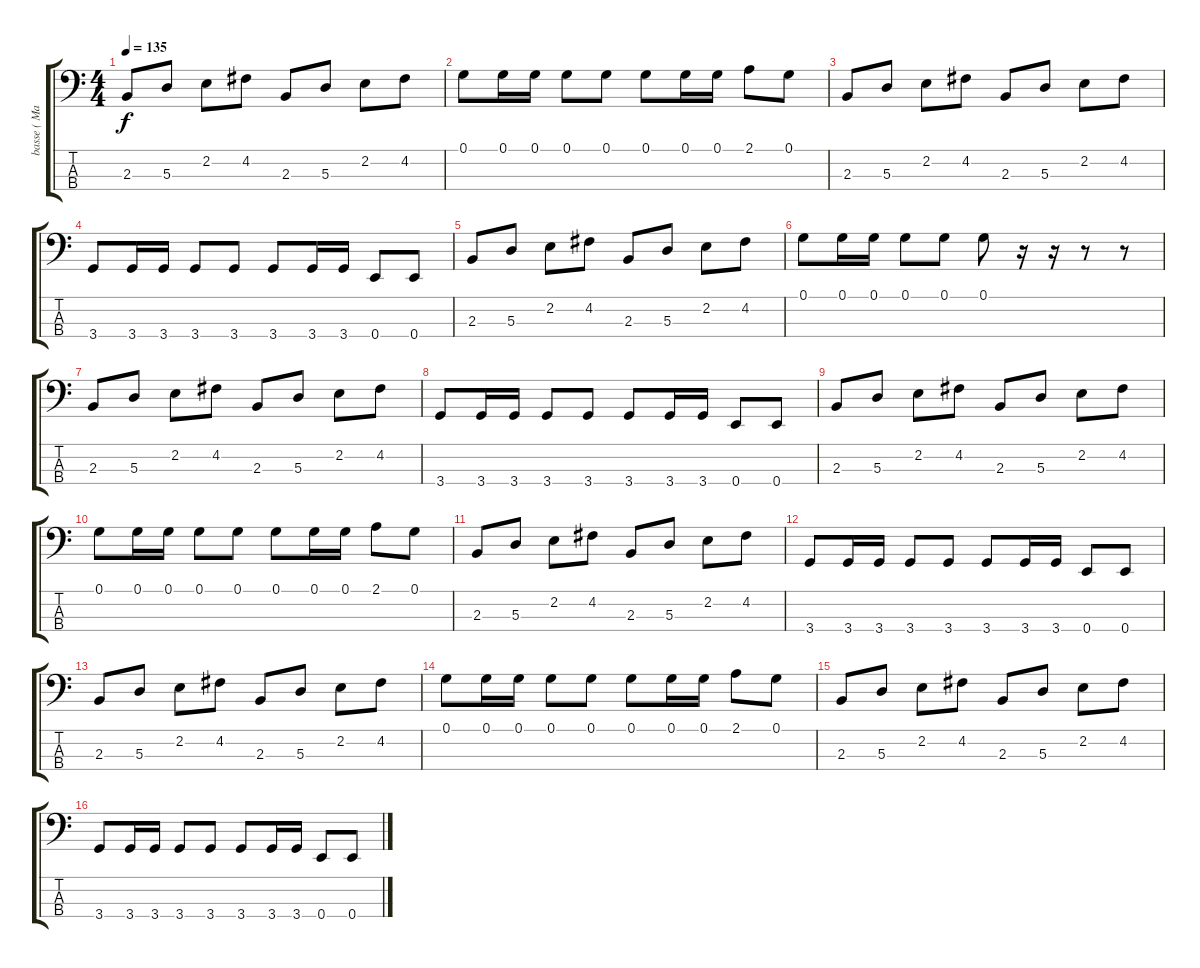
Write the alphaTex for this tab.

\track ("basse ( Maxime )" "basse ( Ma") {instrument electricbasspick}
\staff {score tabs}
\tuning (G2 D2 A1 E1) {hide}
\ts (4 4)
\tempo 135
\clef f4
\ks c
2.3.8{dy f} 5.3.8 2.2.8 4.2.8 2.3.8 5.3.8 2.2.8 4.2.8 |
0.1.8 0.1.16 0.1.16 0.1.8 0.1.8 0.1.8 0.1.16 0.1.16 2.1.8 0.1.8 |
2.3.8 5.3.8 2.2.8 4.2.8 2.3.8 5.3.8 2.2.8 4.2.8 |
3.4.8 3.4.16 3.4.16 3.4.8 3.4.8 3.4.8 3.4.16 3.4.16 0.4.8 0.4.8 |
2.3.8 5.3.8 2.2.8 4.2.8 2.3.8 5.3.8 2.2.8 4.2.8 |
0.1.8 0.1.16 0.1.16 0.1.8 0.1.8 0.1.8 r.16 r.16 r.8 r.8 |
2.3.8 5.3.8 2.2.8 4.2.8 2.3.8 5.3.8 2.2.8 4.2.8 |
3.4.8 3.4.16 3.4.16 3.4.8 3.4.8 3.4.8 3.4.16 3.4.16 0.4.8 0.4.8 |
2.3.8 5.3.8 2.2.8 4.2.8 2.3.8 5.3.8 2.2.8 4.2.8 |
0.1.8 0.1.16 0.1.16 0.1.8 0.1.8 0.1.8 0.1.16 0.1.16 2.1.8 0.1.8 |
2.3.8 5.3.8 2.2.8 4.2.8 2.3.8 5.3.8 2.2.8 4.2.8 |
3.4.8 3.4.16 3.4.16 3.4.8 3.4.8 3.4.8 3.4.16 3.4.16 0.4.8 0.4.8 |
2.3.8 5.3.8 2.2.8 4.2.8 2.3.8 5.3.8 2.2.8 4.2.8 |
0.1.8 0.1.16 0.1.16 0.1.8 0.1.8 0.1.8 0.1.16 0.1.16 2.1.8 0.1.8 |
2.3.8 5.3.8 2.2.8 4.2.8 2.3.8 5.3.8 2.2.8 4.2.8 |
3.4.8 3.4.16 3.4.16 3.4.8 3.4.8 3.4.8 3.4.16 3.4.16 0.4.8 0.4.8
